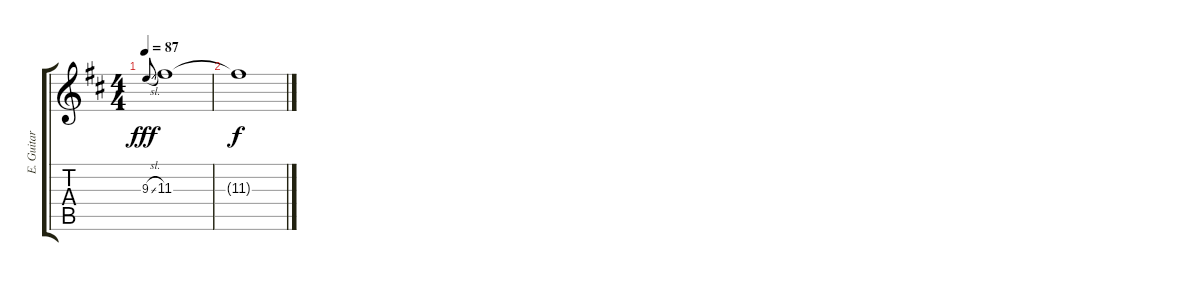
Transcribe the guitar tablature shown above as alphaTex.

\track ("E. Guitar" "E. Guitar") {instrument electricguitarclean}
\staff {score tabs}
\tuning (E4 B3 G3 D3 A2 E2) {hide}
\ts (4 4)
\tempo 87
\clef g2
\ks d
9.3{sl}.8{gr onbeat dy fff} 11.3.1 |
11.3{t}.1{dy f}
